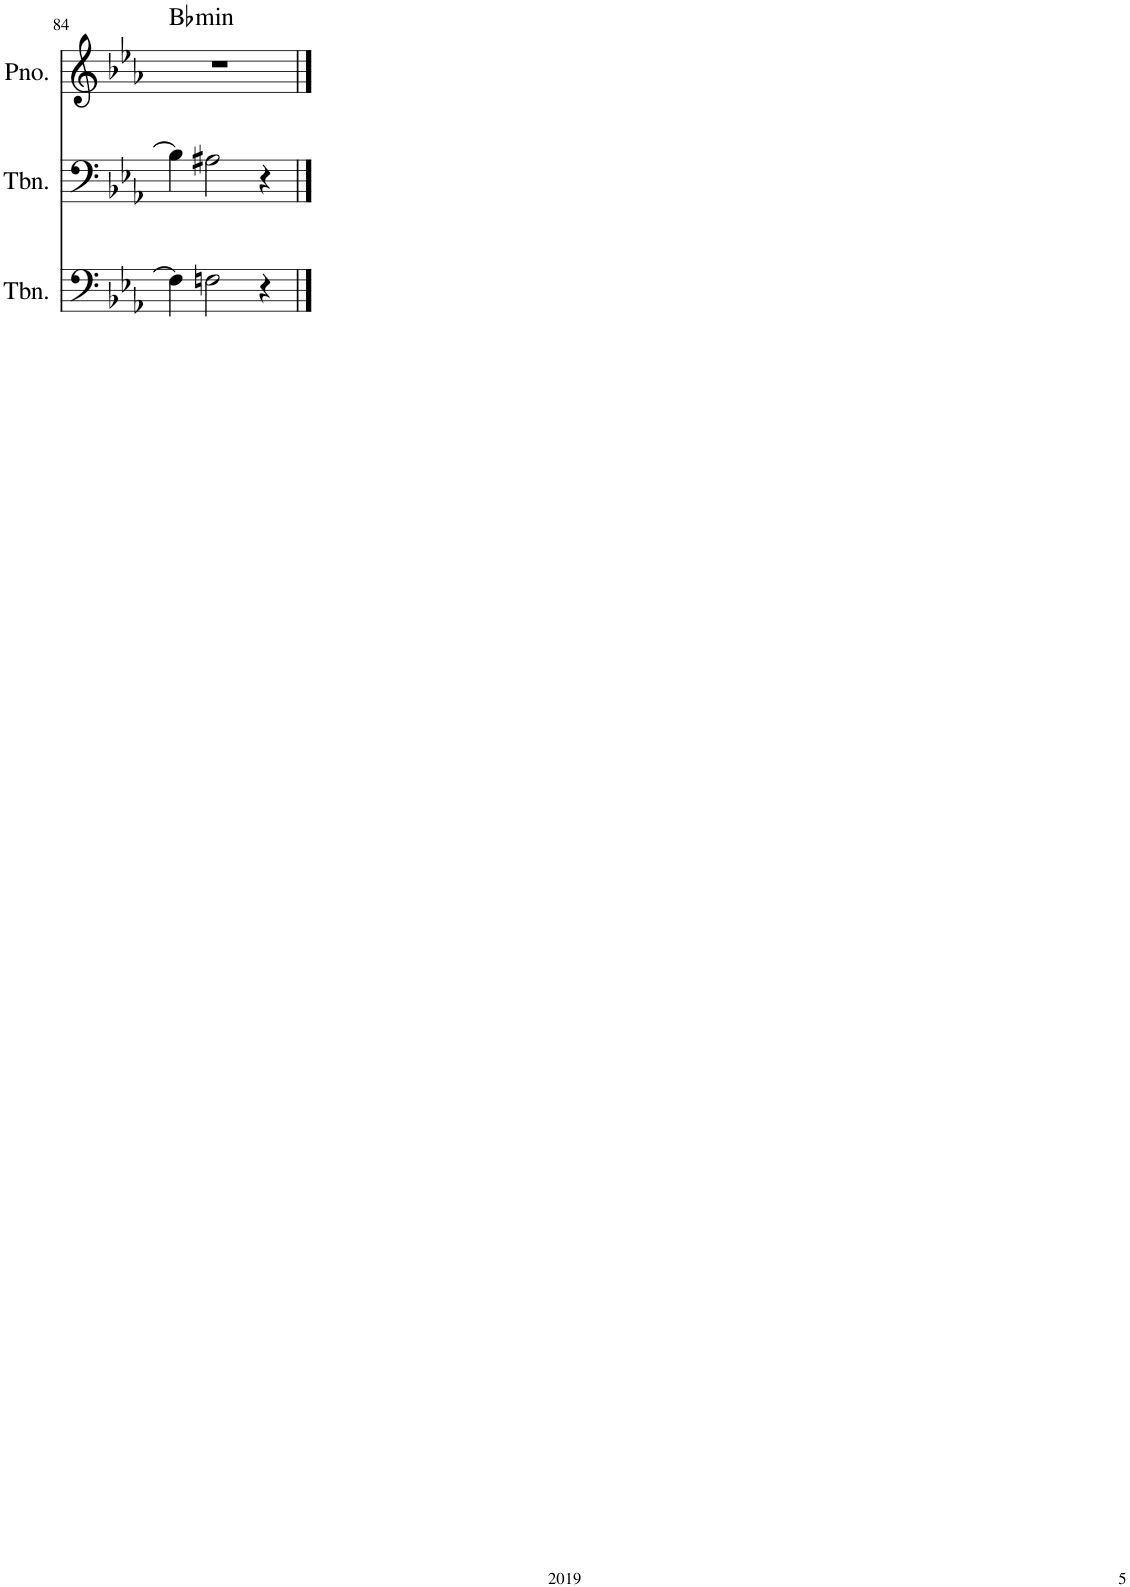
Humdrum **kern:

**kern	**kern	**kern	**harte
*part3	*part2	*part1	*part1
*staff3	*staff2	*staff1	*
*I"Trombone	*I"Trombone	*I"Piano	*
*I'Tbn.	*I'Tbn.	*I'Pno.	*
!!LO:PB:g=z
*clefF4	*clefF4	*clefG2	*
*k[b-e-a-]	*k[b-e-a-]	*k[b-e-a-]	*
*M4/4	*M4/4	*M4/4	*
=84	=84	=84	=84
!	!	!	!LO:H:kt=min
4F#\]	4B\]	1r	Bb:min
2Fn\	2A#X\	.	.
4r	4r	.	.
==	==	==	==
*-	*-	*-	*-
